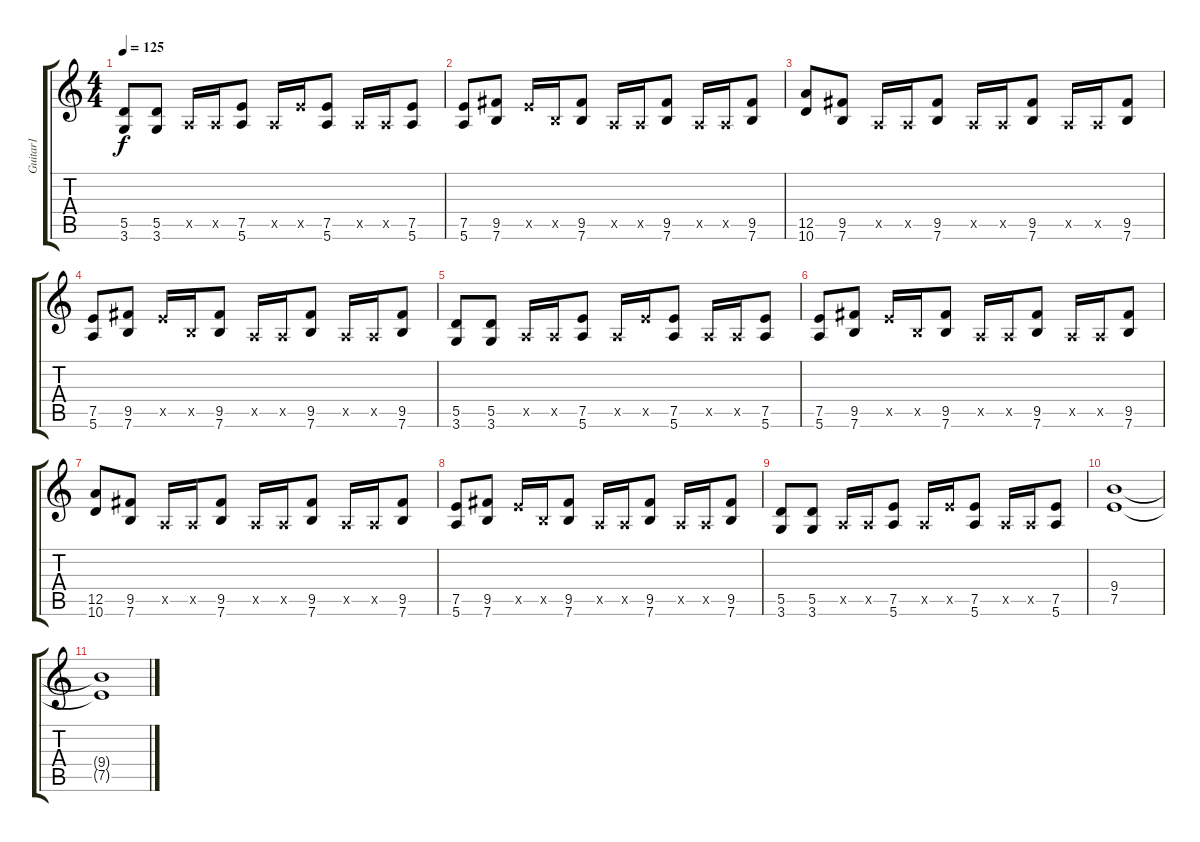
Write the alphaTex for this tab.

\track ("Guitar1" "Guitar1") {instrument distortionguitar}
\staff {score tabs}
\tuning (E4 B3 G3 D3 A2 E2) {hide}
\ts (4 4)
\tempo 125
\clef g2
\ks c
(5.5 3.6).8{dy f} (5.5 3.6).8 0.5{x}.16 0.5{x}.16 (7.5 5.6).8 0.5{x}.16 7.5{x}.16 (7.5 5.6).8 0.5{x}.16 0.5{x}.16 (7.5 5.6).8 |
(7.5 5.6).8 (9.5 7.6).8 7.5{x}.16 2.5{x}.16 (9.5 7.6).8 0.5{x}.16 0.5{x}.16 (9.5 7.6).8 0.5{x}.16 0.5{x}.16 (9.5 7.6).8 |
(12.5 10.6).8 (9.5 7.6).8 0.5{x}.16 0.5{x}.16 (9.5 7.6).8 0.5{x}.16 0.5{x}.16 (9.5 7.6).8 0.5{x}.16 0.5{x}.16 (9.5 7.6).8 |
(7.5 5.6).8 (9.5 7.6).8 7.5{x}.16 2.5{x}.16 (9.5 7.6).8 0.5{x}.16 0.5{x}.16 (9.5 7.6).8 0.5{x}.16 0.5{x}.16 (9.5 7.6).8 |
(5.5 3.6).8 (5.5 3.6).8 0.5{x}.16 0.5{x}.16 (7.5 5.6).8 0.5{x}.16 7.5{x}.16 (7.5 5.6).8 0.5{x}.16 0.5{x}.16 (7.5 5.6).8 |
(7.5 5.6).8 (9.5 7.6).8 7.5{x}.16 2.5{x}.16 (9.5 7.6).8 0.5{x}.16 0.5{x}.16 (9.5 7.6).8 0.5{x}.16 0.5{x}.16 (9.5 7.6).8 |
(12.5 10.6).8 (9.5 7.6).8 0.5{x}.16 0.5{x}.16 (9.5 7.6).8 0.5{x}.16 0.5{x}.16 (9.5 7.6).8 0.5{x}.16 0.5{x}.16 (9.5 7.6).8 |
(7.5 5.6).8 (9.5 7.6).8 7.5{x}.16 2.5{x}.16 (9.5 7.6).8 0.5{x}.16 0.5{x}.16 (9.5 7.6).8 0.5{x}.16 0.5{x}.16 (9.5 7.6).8 |
(5.5 3.6).8 (5.5 3.6).8 0.5{x}.16 0.5{x}.16 (7.5 5.6).8 0.5{x}.16 7.5{x}.16 (7.5 5.6).8 0.5{x}.16 0.5{x}.16 (7.5 5.6).8 |
(9.4 7.5).1 |
(9.4{t} 7.5{t}).1
